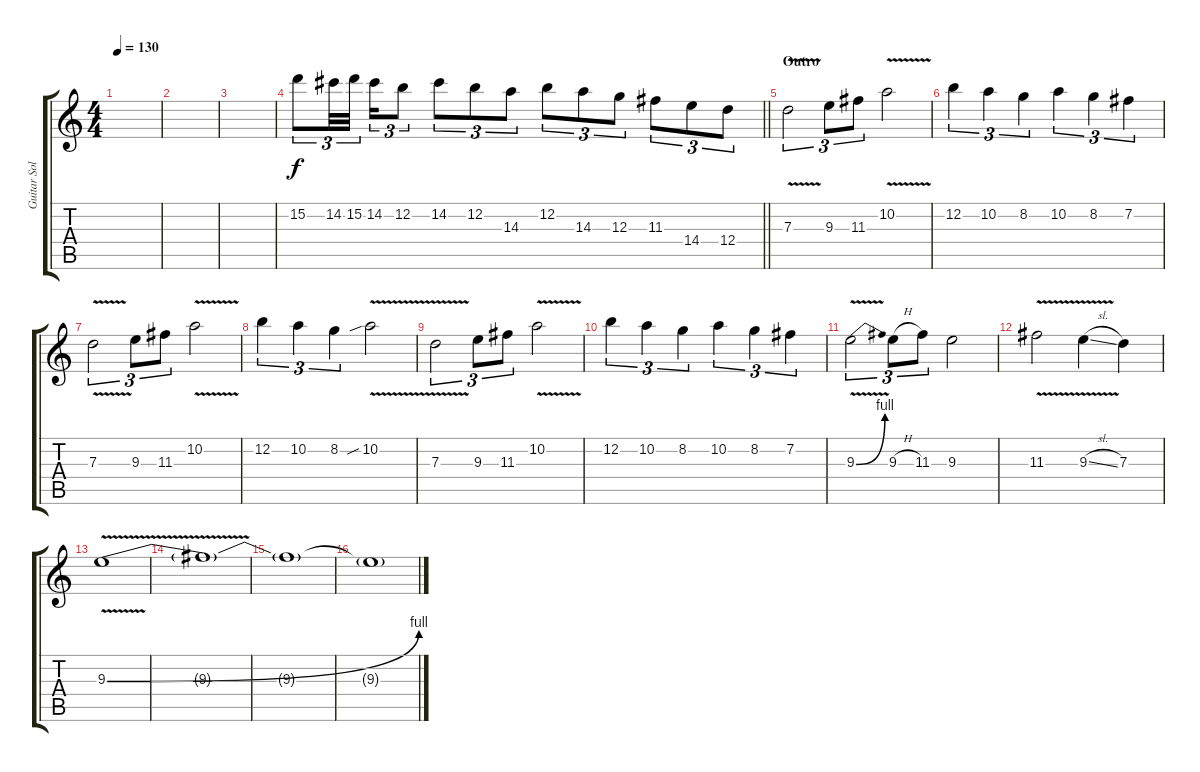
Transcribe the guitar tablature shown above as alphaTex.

\track ("Guitar Solo" "Guitar Sol") {instrument overdrivenguitar}
\staff {score tabs}
\tuning (E4 B3 G3 D3 A2 E2) {hide}
\ts (4 4)
\tempo 130
\clef g2
\ks c
|
|
|
\barLineRight lightlight
15.2.8{tu (3 2)} 14.2.32{tu (3 2)} 15.2.32{tu (3 2) beam splitsecondary} 14.2.16{tu (3 2)} 12.2.8{tu (3 2)} 14.2.8{tu (3 2)} 12.2.8{tu (3 2)} 14.3.8{tu (3 2)} 12.2.8{tu (3 2)} 14.3.8{tu (3 2)} 12.3.8{tu (3 2)} 11.3.8{tu (3 2)} 14.4.8{tu (3 2)} 12.4.8{tu (3 2)} |
\section ("" "Outro")
7.3{v}.2{tu (3 2) instrument distortionguitar} 9.3.8{tu (3 2)} 11.3.8{tu (3 2)} 10.2{v}.2 |
12.2.4{tu (3 2)} 10.2.4{tu (3 2)} 8.2.4{tu (3 2)} 10.2.4{tu (3 2)} 8.2.4{tu (3 2)} 7.2.4{tu (3 2)} |
7.3{v}.2{tu (3 2)} 9.3.8{tu (3 2)} 11.3.8{tu (3 2)} 10.2{v}.2 |
12.2.4{tu (3 2)} 10.2.4{tu (3 2)} 8.2.4{tu (3 2)} 10.2{v sib}.2 |
7.3{v}.2{tu (3 2)} 9.3.8{tu (3 2)} 11.3.8{tu (3 2)} 10.2{v}.2 |
12.2.4{tu (3 2)} 10.2.4{tu (3 2)} 8.2.4{tu (3 2)} 10.2.4{tu (3 2)} 8.2.4{tu (3 2)} 7.2.4{tu (3 2)} |
9.3{be (bend 0 0 60 4) v}.2{tu (3 2)} 9.3{h}.8{tu (3 2)} 11.3.8{tu (3 2)} 9.3.2 |
11.3{v}.2 9.3{v sl}.4 7.3.4 |
9.3{be (bend 0 0 60 4) v}.1 |
9.3{t}.1 |
9.3{t}.1{volume 0} |
9.3{t}.1
